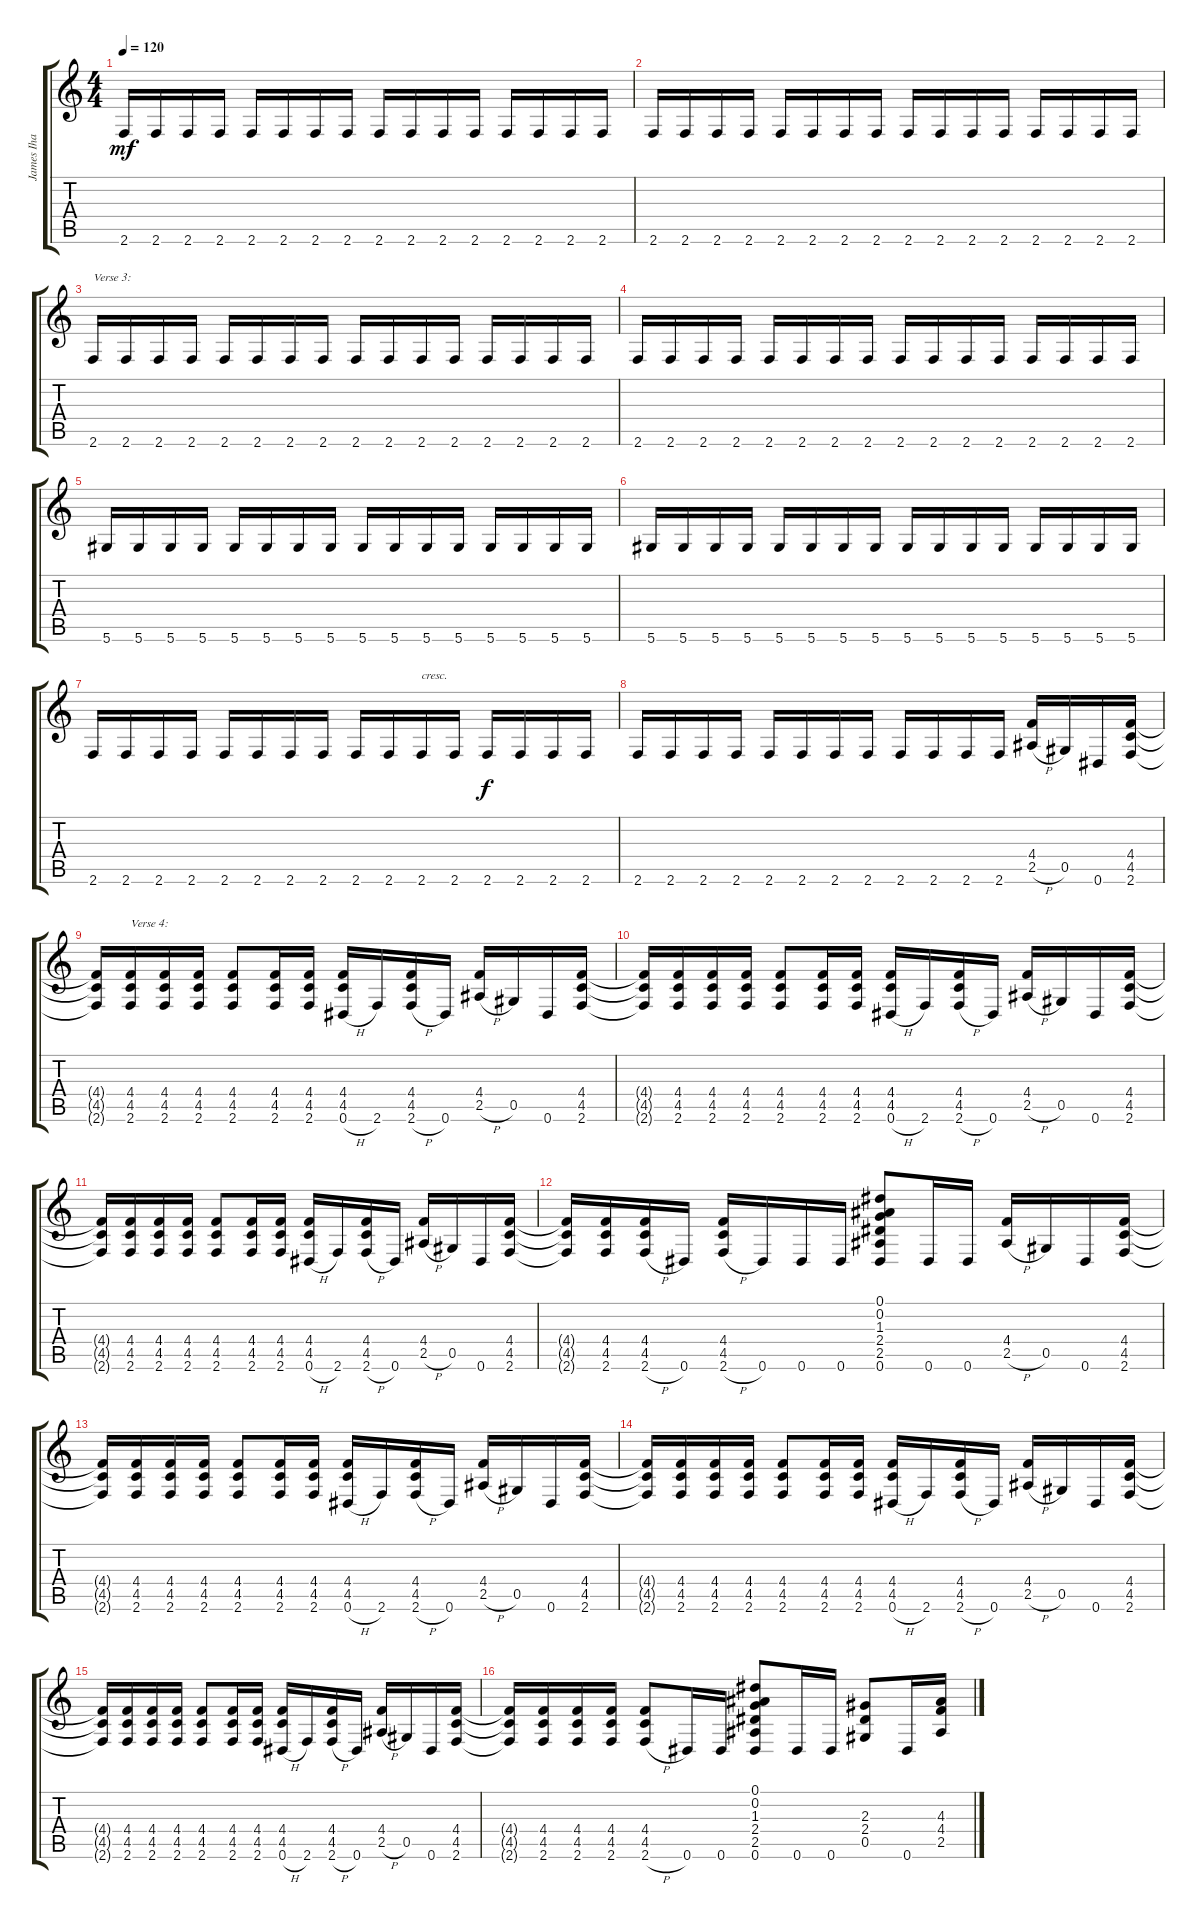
\track ("James Iha" "James Iha") {instrument distortionguitar}
\staff {score tabs}
\tuning (Eb4 Bb3 Gb3 Db3 Ab2 Eb2) {hide}
\ts (4 4)
\tempo 120
\clef g2
\ks c
2.6.16{dy mf} 2.6.16 2.6.16 2.6.16 2.6.16 2.6.16 2.6.16 2.6.16 2.6.16 2.6.16 2.6.16 2.6.16 2.6.16 2.6.16 2.6.16 2.6.16 |
2.6.16 2.6.16 2.6.16 2.6.16 2.6.16 2.6.16 2.6.16 2.6.16 2.6.16 2.6.16 2.6.16 2.6.16 2.6.16 2.6.16 2.6.16 2.6.16 |
2.6.16{txt "Verse 3:"} 2.6.16 2.6.16 2.6.16 2.6.16 2.6.16 2.6.16 2.6.16 2.6.16 2.6.16 2.6.16 2.6.16 2.6.16 2.6.16 2.6.16 2.6.16 |
2.6.16 2.6.16 2.6.16 2.6.16 2.6.16 2.6.16 2.6.16 2.6.16 2.6.16 2.6.16 2.6.16 2.6.16 2.6.16 2.6.16 2.6.16 2.6.16 |
5.6.16 5.6.16 5.6.16 5.6.16 5.6.16 5.6.16 5.6.16 5.6.16 5.6.16 5.6.16 5.6.16 5.6.16 5.6.16 5.6.16 5.6.16 5.6.16 |
5.6.16 5.6.16 5.6.16 5.6.16 5.6.16 5.6.16 5.6.16 5.6.16 5.6.16 5.6.16 5.6.16 5.6.16 5.6.16 5.6.16 5.6.16 5.6.16 |
2.6.16 2.6.16 2.6.16 2.6.16 2.6.16 2.6.16 2.6.16 2.6.16 2.6.16 2.6.16 2.6.16{txt "cresc."} 2.6.16 2.6.16{dy f volume 10} 2.6.16 2.6.16 2.6.16 |
2.6.16 2.6.16 2.6.16 2.6.16 2.6.16 2.6.16 2.6.16 2.6.16 2.6.16 2.6.16 2.6.16 2.6.16 (4.4 2.5{h}).16 0.5.16 0.6.16 (4.4 4.5 2.6).16 |
(4.4{t} 4.5{t} 2.6{t}).16 (4.4 4.5 2.6).16{txt "Verse 4:"} (4.4 4.5 2.6).16 (4.4 4.5 2.6).16 (4.4 4.5 2.6).8 (4.4 4.5 2.6).16 (4.4 4.5 2.6).16 (4.4 4.5 0.6{h}).16 2.6.16 (4.4 4.5 2.6{h}).16 0.6.16 (4.4 2.5{h}).16 0.5.16 0.6.16 (4.4 4.5 2.6).16 |
(4.4{t} 4.5{t} 2.6{t}).16 (4.4 4.5 2.6).16 (4.4 4.5 2.6).16 (4.4 4.5 2.6).16 (4.4 4.5 2.6).8 (4.4 4.5 2.6).16 (4.4 4.5 2.6).16 (4.4 4.5 0.6{h}).16 2.6.16 (4.4 4.5 2.6{h}).16 0.6.16 (4.4 2.5{h}).16 0.5.16 0.6.16 (4.4 4.5 2.6).16 |
(4.4{t} 4.5{t} 2.6{t}).16 (4.4 4.5 2.6).16 (4.4 4.5 2.6).16 (4.4 4.5 2.6).16 (4.4 4.5 2.6).8 (4.4 4.5 2.6).16 (4.4 4.5 2.6).16 (4.4 4.5 0.6{h}).16 2.6.16 (4.4 4.5 2.6{h}).16 0.6.16 (4.4 2.5{h}).16 0.5.16 0.6.16 (4.4 4.5 2.6).16 |
(4.4{t} 4.5{t} 2.6{t}).16 (4.4 4.5 2.6).16 (4.4 4.5 2.6{h}).16 0.6.16 (4.4 4.5 2.6{h}).16 0.6.16 0.6.16 0.6.16 (0.1 0.2 1.3 2.4 2.5 0.6).8 0.6.16 0.6.16 (4.4 2.5{h}).16 0.5.16 0.6.16 (4.4 4.5 2.6).16 |
(4.4{t} 4.5{t} 2.6{t}).16 (4.4 4.5 2.6).16 (4.4 4.5 2.6).16 (4.4 4.5 2.6).16 (4.4 4.5 2.6).8 (4.4 4.5 2.6).16 (4.4 4.5 2.6).16 (4.4 4.5 0.6{h}).16 2.6.16 (4.4 4.5 2.6{h}).16 0.6.16 (4.4 2.5{h}).16 0.5.16 0.6.16 (4.4 4.5 2.6).16 |
(4.4{t} 4.5{t} 2.6{t}).16 (4.4 4.5 2.6).16 (4.4 4.5 2.6).16 (4.4 4.5 2.6).16 (4.4 4.5 2.6).8 (4.4 4.5 2.6).16 (4.4 4.5 2.6).16 (4.4 4.5 0.6{h}).16 2.6.16 (4.4 4.5 2.6{h}).16 0.6.16 (4.4 2.5{h}).16 0.5.16 0.6.16 (4.4 4.5 2.6).16 |
(4.4{t} 4.5{t} 2.6{t}).16 (4.4 4.5 2.6).16 (4.4 4.5 2.6).16 (4.4 4.5 2.6).16 (4.4 4.5 2.6).8 (4.4 4.5 2.6).16 (4.4 4.5 2.6).16 (4.4 4.5 0.6{h}).16 2.6.16 (4.4 4.5 2.6{h}).16 0.6.16 (4.4 2.5{h}).16 0.5.16 0.6.16 (4.4 4.5 2.6).16 |
(4.4{t} 4.5{t} 2.6{t}).16 (4.4 4.5 2.6).16 (4.4 4.5 2.6).16 (4.4 4.5 2.6).16 (4.4 4.5 2.6{h}).8 0.6.16 0.6.16 (0.1 0.2 1.3 2.4 2.5 0.6).8 0.6.16 0.6.16 (2.3 2.4 0.5).8 0.6.16 (4.3 4.4 2.5).16
